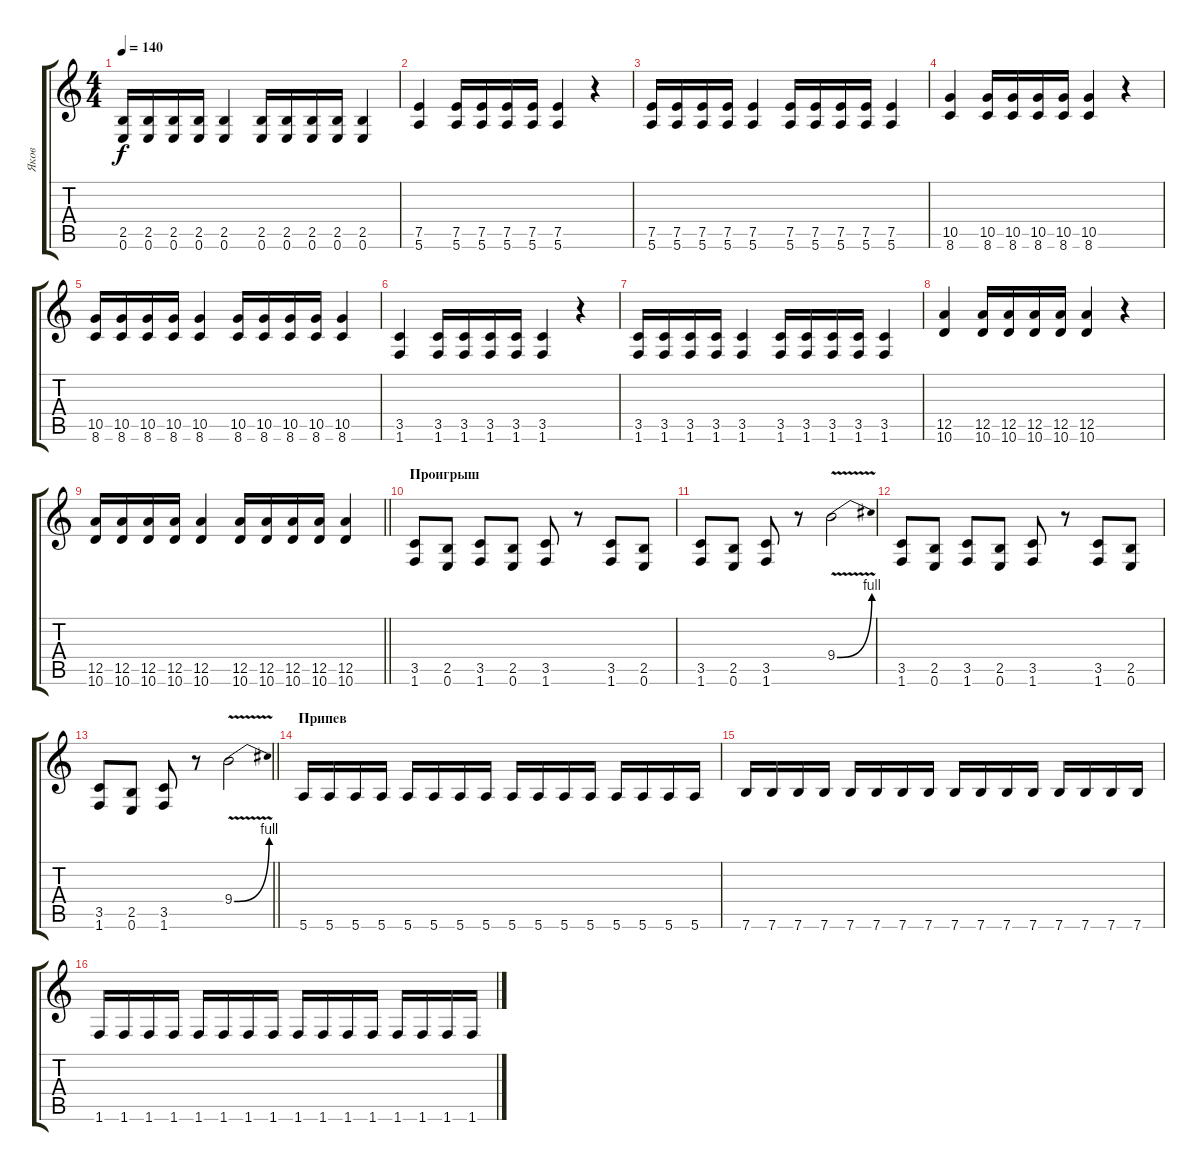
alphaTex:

\track ("Яков" "Яков") {instrument distortionguitar}
\staff {score tabs}
\tuning (E4 B3 G3 D3 A2 E2) {hide}
\ts (4 4)
\tempo 140
\clef g2
\ks c
(2.5 0.6).16{dy f} (2.5 0.6).16 (2.5 0.6).16 (2.5 0.6).16 (2.5 0.6).4 (2.5 0.6).16 (2.5 0.6).16 (2.5 0.6).16 (2.5 0.6).16 (2.5 0.6).4 |
(7.5 5.6).4 (7.5 5.6).16 (7.5 5.6).16 (7.5 5.6).16 (7.5 5.6).16 (7.5 5.6).4 r.4 |
(7.5 5.6).16 (7.5 5.6).16 (7.5 5.6).16 (7.5 5.6).16 (7.5 5.6).4 (7.5 5.6).16 (7.5 5.6).16 (7.5 5.6).16 (7.5 5.6).16 (7.5 5.6).4 |
(10.5 8.6).4 (10.5 8.6).16 (10.5 8.6).16 (10.5 8.6).16 (10.5 8.6).16 (10.5 8.6).4 r.4 |
(10.5 8.6).16 (10.5 8.6).16 (10.5 8.6).16 (10.5 8.6).16 (10.5 8.6).4 (10.5 8.6).16 (10.5 8.6).16 (10.5 8.6).16 (10.5 8.6).16 (10.5 8.6).4 |
(3.5 1.6).4 (3.5 1.6).16 (3.5 1.6).16 (3.5 1.6).16 (3.5 1.6).16 (3.5 1.6).4 r.4 |
(3.5 1.6).16 (3.5 1.6).16 (3.5 1.6).16 (3.5 1.6).16 (3.5 1.6).4 (3.5 1.6).16 (3.5 1.6).16 (3.5 1.6).16 (3.5 1.6).16 (3.5 1.6).4 |
(12.5 10.6).4 (12.5 10.6).16 (12.5 10.6).16 (12.5 10.6).16 (12.5 10.6).16 (12.5 10.6).4 r.4 |
\barLineRight lightlight
(12.5 10.6).16 (12.5 10.6).16 (12.5 10.6).16 (12.5 10.6).16 (12.5 10.6).4 (12.5 10.6).16 (12.5 10.6).16 (12.5 10.6).16 (12.5 10.6).16 (12.5 10.6).4 |
\section ("" "Проигрыш")
(3.5 1.6).8 (2.5 0.6).8 (3.5 1.6).8 (2.5 0.6).8 (3.5 1.6).8 r.8 (3.5 1.6).8 (2.5 0.6).8 |
(3.5 1.6).8 (2.5 0.6).8 (3.5 1.6).8 r.8 9.4{be (bend 0 0 60 4) v}.2 |
(3.5 1.6).8 (2.5 0.6).8 (3.5 1.6).8 (2.5 0.6).8 (3.5 1.6).8 r.8 (3.5 1.6).8 (2.5 0.6).8 |
\barLineRight lightlight
(3.5 1.6).8 (2.5 0.6).8 (3.5 1.6).8 r.8 9.4{be (bend 0 0 60 4) v}.2 |
\section ("" "Припев")
5.6.16 5.6.16 5.6.16 5.6.16 5.6.16 5.6.16 5.6.16 5.6.16 5.6.16 5.6.16 5.6.16 5.6.16 5.6.16 5.6.16 5.6.16 5.6.16 |
7.6.16 7.6.16 7.6.16 7.6.16 7.6.16 7.6.16 7.6.16 7.6.16 7.6.16 7.6.16 7.6.16 7.6.16 7.6.16 7.6.16 7.6.16 7.6.16 |
1.6.16 1.6.16 1.6.16 1.6.16 1.6.16 1.6.16 1.6.16 1.6.16 1.6.16 1.6.16 1.6.16 1.6.16 1.6.16 1.6.16 1.6.16 1.6.16
